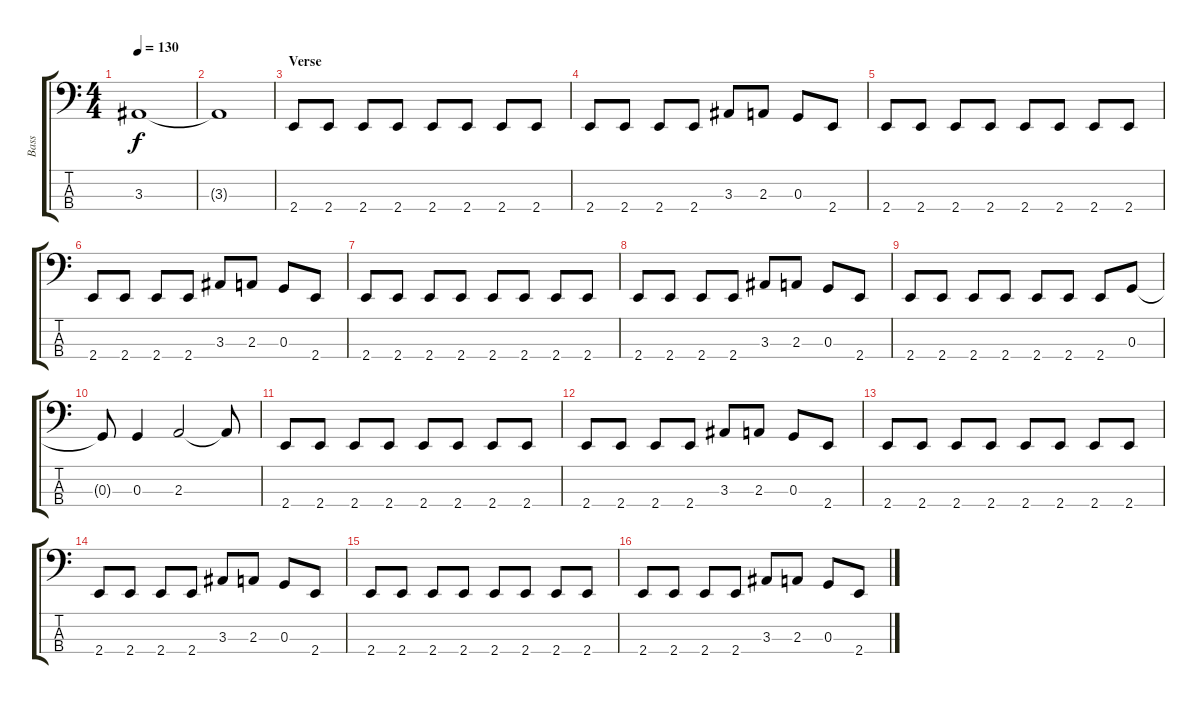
\track ("Bass" "Bass") {instrument electricbassfinger}
\staff {score tabs}
\tuning (F2 C2 G1 D1) {hide}
\ts (4 4)
\tempo 130
\clef f4
\ks c
3.3.1{dy f} |
3.3{t}.1 |
\section ("" "Verse")
2.4.8 2.4.8 2.4.8 2.4.8 2.4.8 2.4.8 2.4.8 2.4.8 |
2.4.8 2.4.8 2.4.8 2.4.8 3.3.8 2.3.8 0.3.8 2.4.8 |
2.4.8 2.4.8 2.4.8 2.4.8 2.4.8 2.4.8 2.4.8 2.4.8 |
2.4.8 2.4.8 2.4.8 2.4.8 3.3.8 2.3.8 0.3.8 2.4.8 |
2.4.8 2.4.8 2.4.8 2.4.8 2.4.8 2.4.8 2.4.8 2.4.8 |
2.4.8 2.4.8 2.4.8 2.4.8 3.3.8 2.3.8 0.3.8 2.4.8 |
2.4.8 2.4.8 2.4.8 2.4.8 2.4.8 2.4.8 2.4.8 0.3.8 |
0.3{t}.8 0.3.4 2.3.2 2.3{t}.8 |
2.4.8 2.4.8 2.4.8 2.4.8 2.4.8 2.4.8 2.4.8 2.4.8 |
2.4.8 2.4.8 2.4.8 2.4.8 3.3.8 2.3.8 0.3.8 2.4.8 |
2.4.8 2.4.8 2.4.8 2.4.8 2.4.8 2.4.8 2.4.8 2.4.8 |
2.4.8 2.4.8 2.4.8 2.4.8 3.3.8 2.3.8 0.3.8 2.4.8 |
2.4.8 2.4.8 2.4.8 2.4.8 2.4.8 2.4.8 2.4.8 2.4.8 |
2.4.8 2.4.8 2.4.8 2.4.8 3.3.8 2.3.8 0.3.8 2.4.8
